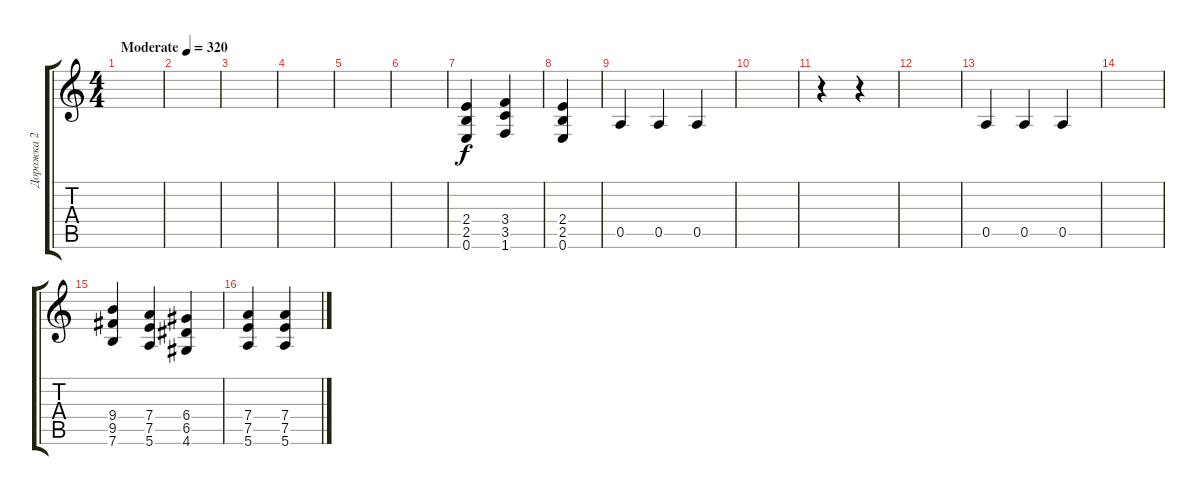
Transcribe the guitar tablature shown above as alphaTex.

\track ("Дорожка 2" "Дорожка 2") {instrument distortionguitar}
\staff {score tabs}
\tuning (E4 B3 G3 D3 A2 E2) {hide}
\ts (4 4)
\tempo (320 "Moderate")
\clef g2
\ks c
|
|
|
|
|
|
(2.4 2.5 0.6).4 (3.4 3.5 1.6).4 |
(2.4 2.5 0.6).4 |
0.5.4 0.5.4 0.5.4 |
|
r.4 r.4 |
|
0.5.4 0.5.4 0.5.4 |
|
(9.4 9.5 7.6).4 (7.4 7.5 5.6).4 (6.4 6.5 4.6).4 |
(7.4 7.5 5.6).4 (7.4 7.5 5.6).4
